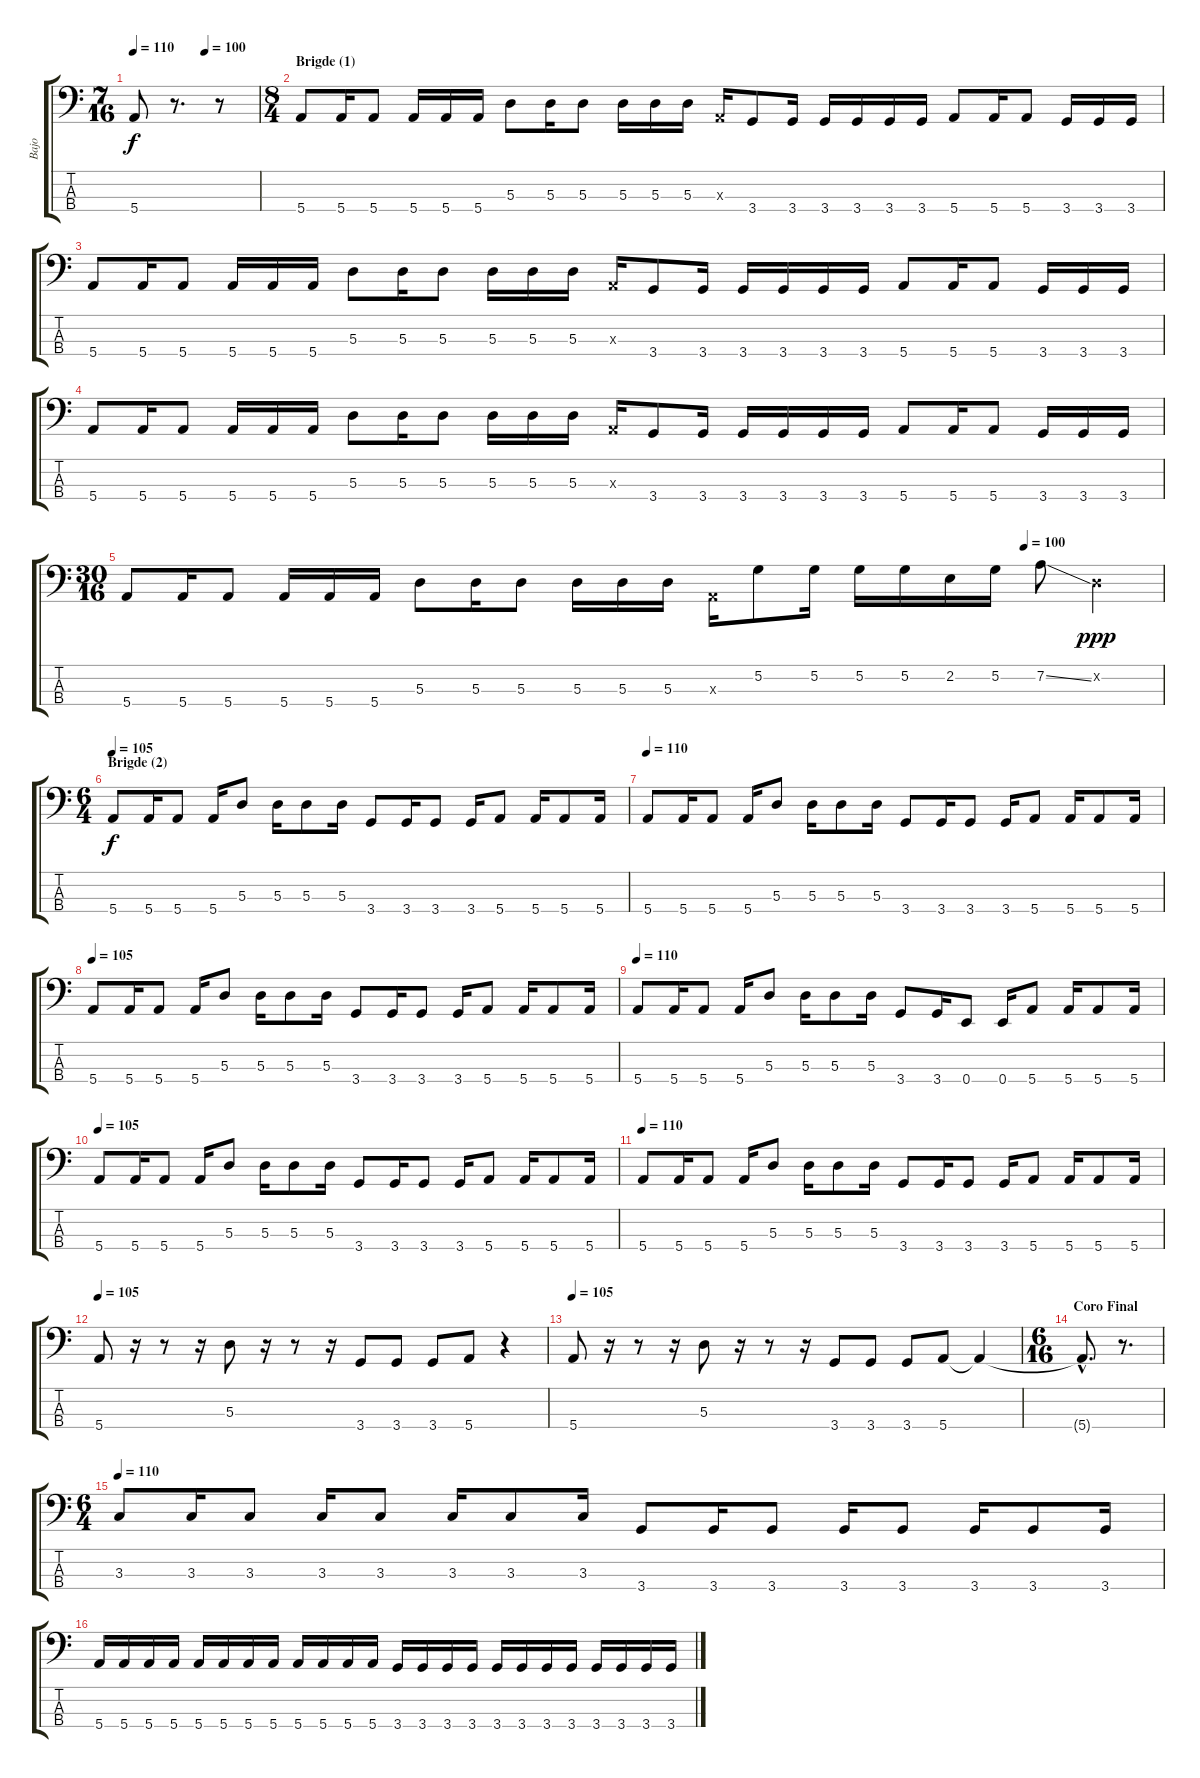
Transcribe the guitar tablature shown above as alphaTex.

\track ("Bajo" "Bajo") {instrument electricbassfinger}
\staff {score tabs}
\tuning (G2 D2 A1 E1) {hide}
\ts (7 16)
\tempo 110
\tempo (100 0.5714285714285714)
\clef f4
\ks c
5.4.8{dy f} r.8{d} r.8 |
\ts (8 4)
\section ("" "Brigde (1)")
5.4.8{volume 16} 5.4.16 5.4.8 5.4.16 5.4.16 5.4.16 5.3.8 5.3.16 5.3.8 5.3.16 5.3.16 5.3.16 0.3{x}.16 3.4.8 3.4.16 3.4.16 3.4.16 3.4.16 3.4.16 5.4.8 5.4.16 5.4.8 3.4.16 3.4.16 3.4.16 |
5.4.8{volume 16} 5.4.16 5.4.8 5.4.16 5.4.16 5.4.16 5.3.8 5.3.16 5.3.8 5.3.16 5.3.16 5.3.16 0.3{x}.16 3.4.8 3.4.16 3.4.16 3.4.16 3.4.16 3.4.16 5.4.8 5.4.16 5.4.8 3.4.16 3.4.16 3.4.16 |
5.4.8{volume 16} 5.4.16 5.4.8 5.4.16 5.4.16 5.4.16 5.3.8 5.3.16 5.3.8 5.3.16 5.3.16 5.3.16 0.3{x}.16 3.4.8 3.4.16 3.4.16 3.4.16 3.4.16 3.4.16 5.4.8 5.4.16 5.4.8 3.4.16 3.4.16 3.4.16 |
\ts (30 16)
\tempo (100 0.8666666666666667)
5.4.8{volume 16} 5.4.16 5.4.8 5.4.16 5.4.16 5.4.16 5.3.8 5.3.16 5.3.8 5.3.16 5.3.16 5.3.16 0.3{x}.16 5.2.8 5.2.16 5.2.16 5.2.16 2.2.16 5.2.16 7.2{ss}.8 0.2{x}.4{dy ppp} |
\ts (6 4)
\section ("" "Brigde (2)")
\tempo 110
\tempo 105
5.4.8{dy f volume 16} 5.4.16 5.4.8 5.4.16 5.3.8 5.3.16 5.3.8 5.3.16 3.4.8 3.4.16 3.4.8 3.4.16 5.4.8 5.4.16 5.4.8 5.4.16 |
\tempo 105
\tempo 110
5.4.8{volume 16} 5.4.16 5.4.8 5.4.16 5.3.8 5.3.16 5.3.8 5.3.16 3.4.8 3.4.16 3.4.8 3.4.16 5.4.8 5.4.16 5.4.8 5.4.16 |
\tempo 110
\tempo 105
5.4.8{volume 16} 5.4.16 5.4.8 5.4.16 5.3.8 5.3.16 5.3.8 5.3.16 3.4.8 3.4.16 3.4.8 3.4.16 5.4.8 5.4.16 5.4.8 5.4.16 |
\tempo 105
\tempo 110
5.4.8{volume 16} 5.4.16 5.4.8 5.4.16 5.3.8 5.3.16 5.3.8 5.3.16 3.4.8 3.4.16 0.4.8 0.4.16 5.4.8 5.4.16 5.4.8 5.4.16 |
\tempo 110
\tempo 105
5.4.8{volume 16} 5.4.16 5.4.8 5.4.16 5.3.8 5.3.16 5.3.8 5.3.16 3.4.8 3.4.16 3.4.8 3.4.16 5.4.8 5.4.16 5.4.8 5.4.16 |
\tempo 105
\tempo 110
5.4.8{volume 16} 5.4.16 5.4.8 5.4.16 5.3.8 5.3.16 5.3.8 5.3.16 3.4.8 3.4.16 3.4.8 3.4.16 5.4.8 5.4.16 5.4.8 5.4.16 |
\tempo 110
\tempo 105
5.4.8{volume 16} r.16 r.8 r.16 5.3.8 r.16 r.8 r.16 3.4.8 3.4.8 3.4.8 5.4.8 r.4 |
\tempo 110
\tempo 105
5.4.8{volume 16} r.16 r.8 r.16 5.3.8 r.16 r.8 r.16 3.4.8 3.4.8 3.4.8 5.4.8 5.4{t}.4 |
\ts (6 16)
\section ("" "Coro Final")
5.4{hac t}.8{d} r.8{d} |
\ts (6 4)
\tempo 110
3.3.8 3.3.16 3.3.8 3.3.16 3.3.8 3.3.16 3.3.8 3.3.16 3.4.8 3.4.16 3.4.8 3.4.16 3.4.8 3.4.16 3.4.8 3.4.16 |
5.4.16 5.4.16 5.4.16 5.4.16 5.4.16 5.4.16 5.4.16 5.4.16 5.4.16 5.4.16 5.4.16 5.4.16 3.4.16 3.4.16 3.4.16 3.4.16 3.4.16 3.4.16 3.4.16 3.4.16 3.4.16 3.4.16 3.4.16 3.4.16
